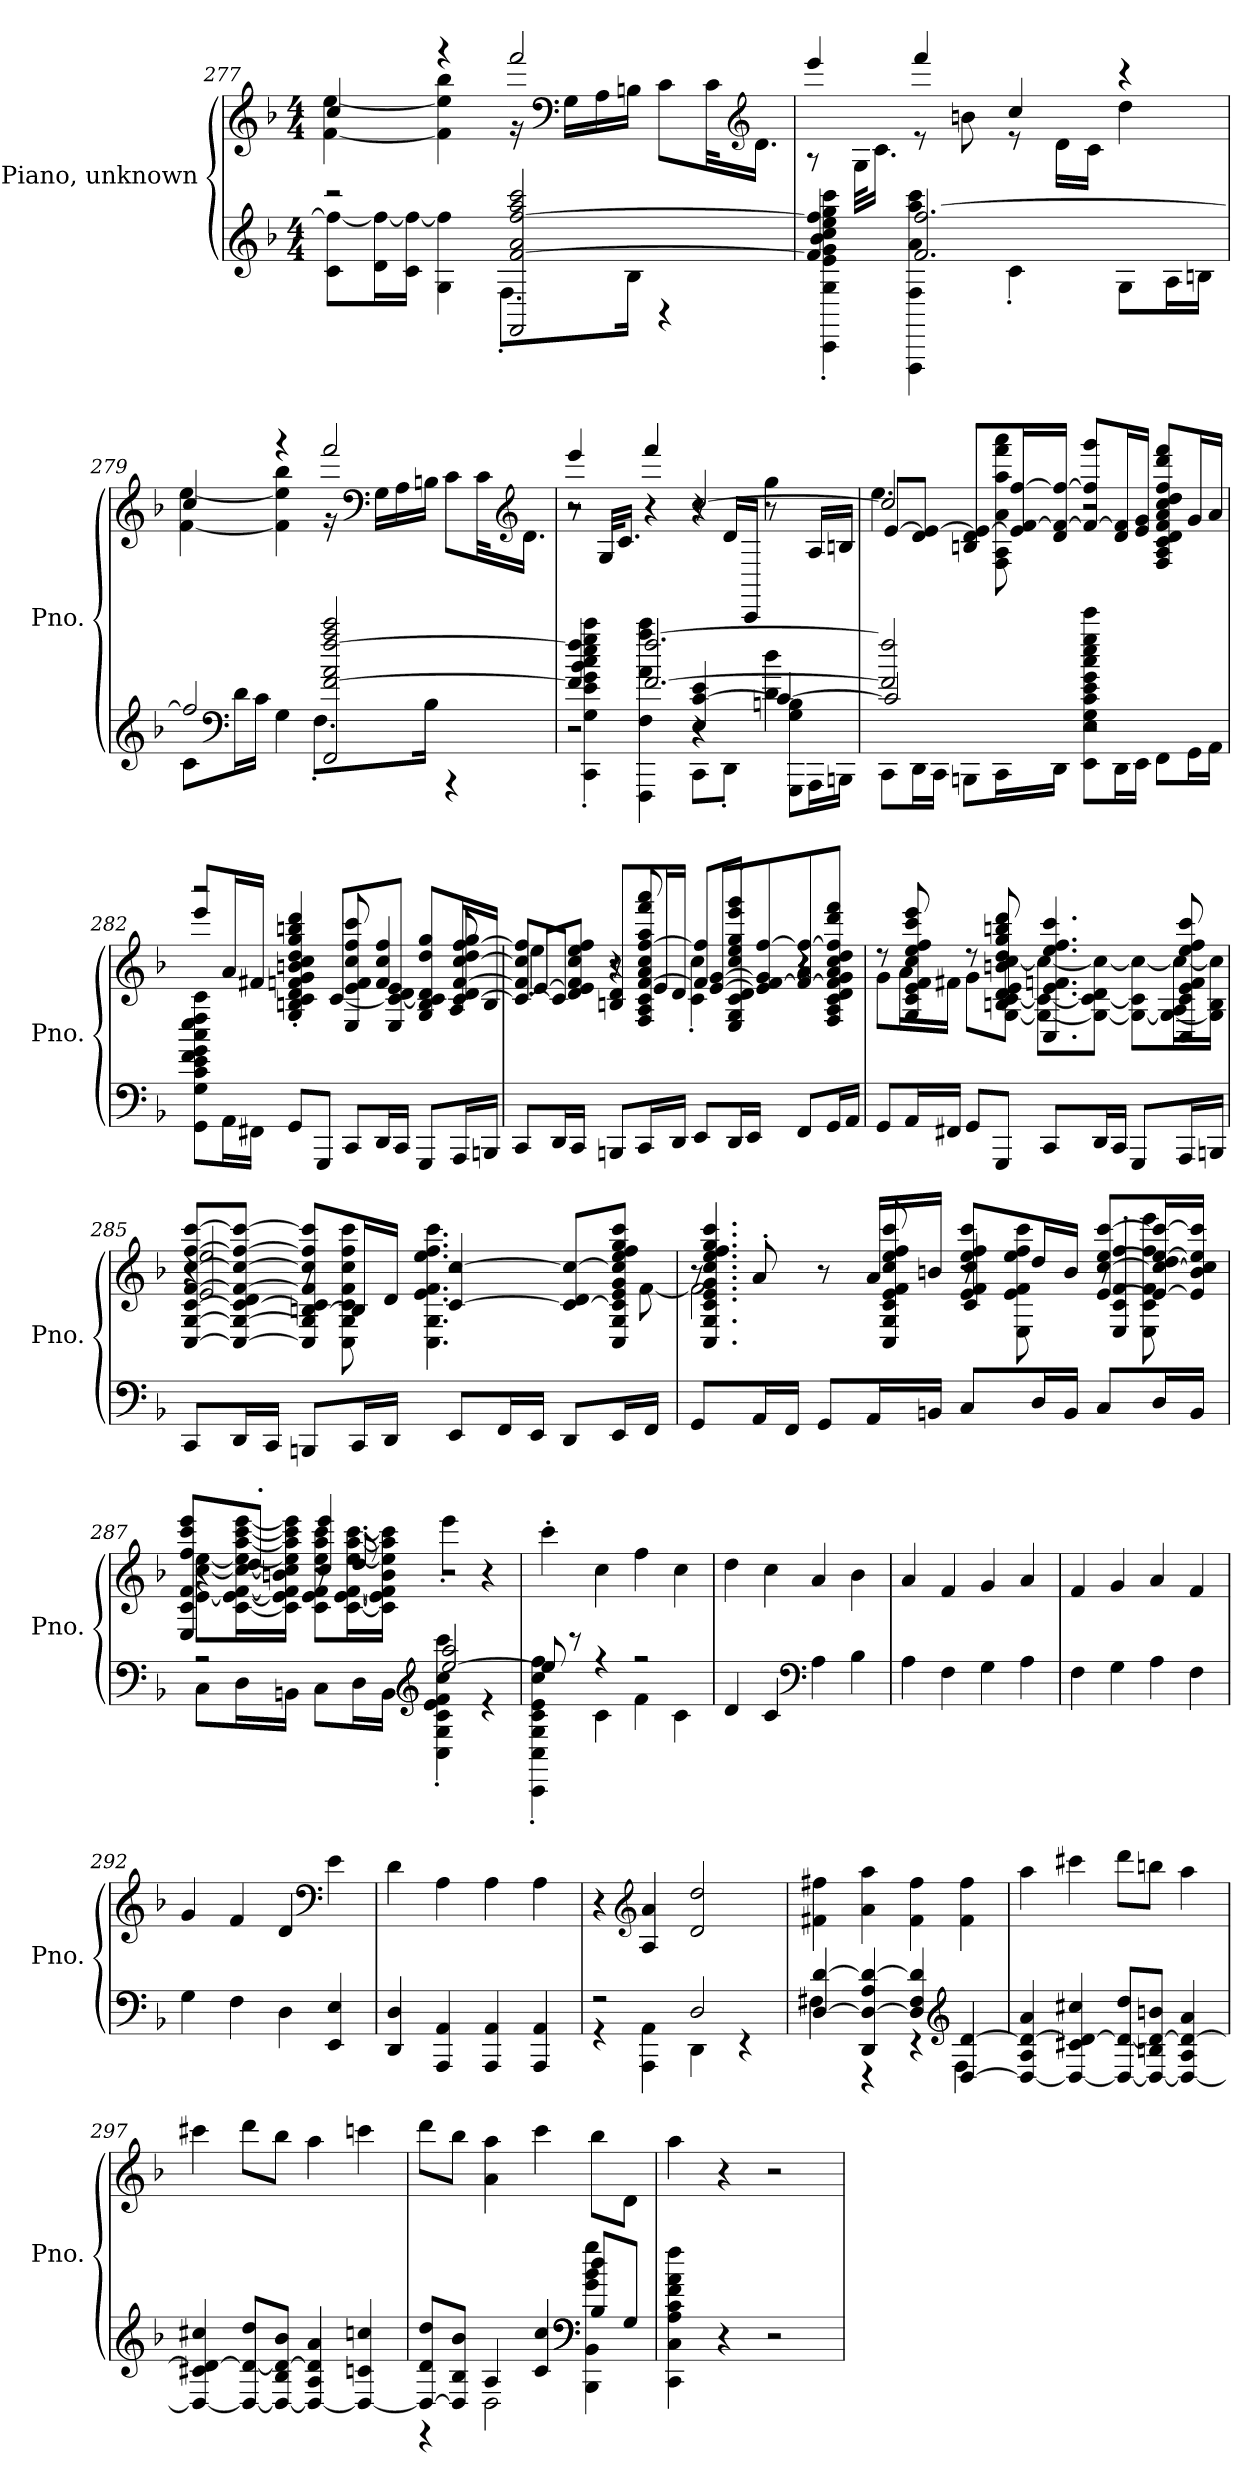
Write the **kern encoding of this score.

**kern	**kern
*part1	*part1
*staff2	*staff1
*I"Piano, unknown	*
*I'Pno.	*
!!LO:LB:g=z
*clefG2	*clefG2
*k[b-]	*k[b-]
*M4/4	*M4/4
=277	=277
*^	*^
2r	8c\ 8ff\_L	4cc/	[4f\ [4ee\
.	16d\ 16ff\_L	.	.
.	16c\ 16ff\_JJ	.	.
.	4G\ 4ff\]	4r	4f\] 4ee\] 4bb-\
2FF/ [2f/ 2a/ [2ff/ 2aa/ 2ccc/	8.F'\L	2fff/	16r
*	*	*clefF4	*
.	.	.	16G\LL
.	.	.	16A\
.	16B-\Jk	.	16Bn\JJ
.	4r	.	8c\L
.	.	.	32c\KL
*	*	*clefG2	*
.	.	.	16.d\JJ
=278	=278	=278	=278
4f/] 4ff/]	4CC\' 4G\' 4e\' 4g\' 4b-\' 4cc\' 4ee\' 4gg\' 4ccc\'	4eee/	8r
.	.	.	32G\KLL
.	.	.	16.c\JJ
2.f/ [2.ff/	4FFF\ 4F\ 4a\ 4aa\ 4ccc\	4fff/	8r
.	.	.	8bn\
.	4c'\	4cc/	8r
.	.	.	16d\LL
.	.	.	16c\JJ
.	8G\L	4r	4dd\
.	16A\L	.	.
.	16Bn\JJ	.	.
!!LO:LB:g=z	!!
=279	=279	=279	=279
2ff/]	8c\L	4cc/	[4f\ [4ee\
*clefF4	*	*	*
.	16d\L	.	.
.	16c\JJ	.	.
.	4G\	4r	4f\] 4ee\] 4bb-\
2FF/ [2f/ 2a/ [2ff/ 2aa/ 2ccc/	8.F'\L	2fff/	16r
*	*	*clefF4	*
.	.	.	16G\LL
.	.	.	16A\
.	16B-\Jk	.	16Bn\JJ
.	4r	.	8c\L
.	.	.	32c\KL
*	*	*clefG2	*
.	.	.	16.d\JJ
=280	=280	=280	=280
*^	*^	*	*^
4f/] 4ff/]	2r	2r	4CC\' 4G\' 4e\' 4g\' 4b-\' 4cc\' 4ee\' 4gg\' 4ccc\'	4eee/	2r	8r
.	.	.	.	.	.	32G/KLL
.	.	.	.	.	.	16.c/JJ
[2.f/ [2.ff/	.	.	4FFF\ 4F\ 4a\ 4aa\ 4ccc\	4r	.	4fff/
.	4r	4E/ [4c/ 4e/	8CC\L	[2cc/	4r	8r
.	.	.	8DD'\J	.	.	16d/LL
.	.	.	.	.	.	16CC/JJ
.	4d\ 4dd\	4c/_	8GGG\ 8G\ 8Bn\L	.	4gg\	8r
.	.	.	16AAA\L	.	.	16A/LL
.	.	.	16BBBn\JJ	.	.	16Bn/JJ
*	*	*v	*v	*	*	*
!!LO:LB:g=z	!!	!!
=281	=281	=281	=281	=281	=281
2f/] 2ff/]	2c/]	8CC\L	2cc/]	4.ee\	[8e/L
.	.	16DD\L	.	.	8d/ 8e/_J
.	.	16CC\JJ	.	.	.
.	.	8BBBn\L	.	.	8Bn/ 8d/ 8e/_L
.	.	16CC\L	.	8F\ 8A\ 8a\ 8aa\ 8fff\ 8aaa\	16e/] [16f/ [16ff/L
.	.	16DD\JJ	.	.	16d/ 16f/_ 16ff/_JJ
2r	2r	8EE\ 8E\ 8G\ 8c\ 8e\ 8g\ 8cc\ 8ee\ 8gg\ 8eee\L	2r	2r	8f/_ 8ff/] 8ggg/L
.	.	16DD\L	.	.	16d/ 16f/]L
.	.	16EE\JJ	.	.	16e/ 16g/JJ
.	.	8FF\L	.	.	8F/ 8A/ 8c/ 8d/ 8f/ 8a/ 8cc/ 8dd/ 8ff/ 8ddd/ 8fff/L
.	.	16GG\L	.	.	16g/L
.	.	16AA\JJ	.	.	16a/JJ
*v	*v	*v	*	*	*
*	*	*v	*v
=282	=282	=282
8GG\ 8G\ 8c\ 8e\ 8f\ 8g\ 8cc\ 8ee\ 8ff\ 8ccc\L	2r	8eee/L
16AA\L	.	16a/L
16FF#X\JJ	.	16f#X/JJ
8GG/L	.	4G/' 4Bn/' 4c/' 4d/' 4fn/' 4g/' 4bn/' 4cc/' 4dd/' 4gg/' 4bbn/' 4ddd/'
8GGG/J	.	.
8CC/L	8E/ 8e/ 8f/ 8cc/ 8ff/ 8ccc/	[8c/L
16DD/L	4f/ 4cc/ 4ff/	8E/ 8c/_ 8d/ 8e/J
16CC/JJ	.	.
8GGG/L	.	8G/ 8B/ 8c/] 8d/ 8dd/ 8gg/L
16AAA/L	[8c/ 8d/ [8f/ [8cc/ 8dd/ [8ff/ 8gg/	16A/L
16BBBn/JJ	.	16B/JJ
!!LO:PB:g=z
=283	=283	=283
*	*	*^
8CC/L	8c/_ 8f/] 8cc/] 8ff/]L	4ee'\	[8e/L
16DD/L	8c/J]	.	8d/ 8e/] 8f/ 8cc/ 8ee/ 8ff/J
16CC/JJ	.	.	.
8BBBn/L	8r	4r	8Bn/ 8d/L
16CC/L	8F/ 8A/ 8c/ [8f/ 8a/ 8cc/ [8ff/ 8aa/ 8fff/ 8aaa/	.	16e/L
16DD/JJ	.	.	16d/JJ
8EE/L	8f/] 8ff/]L	4c\' 4cc\'	[8e/ [8g/L
16DD/L	8E/' 8G/' 8c/' 8d/' 8cc/' 8ee/' 8gg/' 8eee/' 8ggg/'J	.	8e/] [8f/ 8g/] [8ff/
16EE/JJ	.	.	.
8FF/L	4r	4r	8f/_ 8a/ 8ff/_
16GG/L	.	.	8F/ 8A/ 8c/ 8d/ 8f/] 8g/ 8a/ 8cc/ 8dd/ 8ff/] 8ddd/ 8fff/J
16AA/JJ	.	.	.
*	*	*v	*v
=284	=284	=284
8GG/L	8r	8g\L
16AA/L	8G/ 8c/ 8e/ 8f/ 8cc/ 8ee/ 8ff/ 8ccc/ 8eee/	16a\L
16FF#X/JJ	.	16f#X\JJ
8GG/L	8r	8g\L
8GGG/J	8Bn/ 8d/ 8e/ 8bn/ 8dd/ 8gg/ 8bbn/ 8ddd/	[8G\ [8c\ [8cc\J
8CC/L	4.C/ 4.e/ 4.fn/ 4.ee/ 4.ff/ 4.ccc/	8G\_ 8c\_ 8cc\_L
16DD/L	.	8G\_ 8c\_ 8d\ 8cc\_J
16CC/JJ	.	.
8GGG/L	.	8G\_ 8c\] 8cc\_L
16AAA/L	8C/ 8c/ 8e/ 8f/ 8ee/ 8ff/ 8ccc/	16G\_ 16A\ 16cc\_L
16BBBn/JJ	.	16G\] 16B\ 16cc\]JJ
!!LO:LB:g=z
=285	=285	=285
*	*	*^
8CC/L	[8C/ [8G/ [8c/ [8f/ [8cc/ [8ff/ [8ccc/L	4r	2e/ 2ee/
16DD/L	8C/_ 8G/_ 8c/_ 8d/ 8f/_ 8cc/_ 8ff/_ 8ccc/_J	.	.
16CC/JJ	.	.	.
8BBBn/L	8C/] 8G/] [8Bn/ 8c/] 8f/] 8cc/] 8ff/] 8ccc/]L	8r	.
16CC/L	16B/L]	8C\ 8G\ 8c\ 8f\ 8cc\ 8ff\ 8ccc\	.
16DD/JJ	16d/JJ	.	.
8EE/L	[4c/ [4cc/	4.C\ 4.G\ 4.e\ 4.f\ 4.ee\ 4.ff\ 4.ccc\	2r
16FF/L	.	.	.
16EE/JJ	.	.	.
8DD/L	8c/_ 8d/ 8cc/_L	.	.
16EE/L	8C/ 8G/ 8c/] 8e/ 8g/ 8cc/] 8ee/ 8ff/ 8gg/ 8ccc/J	[8f\	.
16FF/JJ	.	.	.
=286	=286	=286	=286
8GG/L	8r	2f\]	4.C/ 4.G/ 4.c/ 4.e/ 4.g/ 4.cc/ 4.ee/ 4.ff/ 4.gg/ 4.ccc/
16AA/L	8a'/	.	.
16FF/JJ	.	.	.
8GG/L	8r	.	.
16AA/L	16a/LL	.	8C/ 8G/ 8c/ 8e/ 8f/ 8cc/ 8ee/ 8ff/ 8ccc/
16BBn/JJ	16bn/JJ	.	.
8C/L	8e/ 8f/ 8ee/ 8ff/ 8ccc/L	8r	4c/ 4cc/
16D/L	16dd/L	8E\ 8e\ 8f\ 8ee\ 8ff\ 8ccc\	.
16BB/JJ	16b/JJ	.	.
8C/L	[8e/ [8cc/ [8ee/ [8ccc/L	8r	4E/' 4c/' 4f/' 4ff/'
16D/L	16e/_ 16cc/_ 16dd/ 16ee/_ 16ccc/_L	8E\ 8c\ 8f\ 8ff\ 8eee\	.
16BB/JJ	16e/] 16b/ 16cc/] 16ee/] 16ccc/]JJ	.	.
!!LO:LB:g=z	!!	!!
=287	=287	=287	=287
*^	*	*	*
2r	8C\L	4r	[8e\ [8cc\ [8ee\L	8E/ 8c/ 8f/ 8ff/ 8ccc/ 8eee/L
.	16D\L	.	[16c\ 16e\_ [16f\ 16cc\_ 16ee\_ [16aa\ [16ccc\ [16eee\L	8dd'/J
.	16BBn\JJ	.	16c\] 16e\] 16f\] 16bn\ 16cc\] 16ee\] 16aa\] 16ccc\] 16eee\]JJ	.
.	8C\L	8r	8c\ 8e\ 8f\ 8ee\ 8aa\ 8ccc\L	4cc/ 4eee/
.	16D\L	8dd'/	[16c\ [16e\ [16f\ [16ee\ [16aa\ [16ccc\L	.
.	16BB\JJ	.	16c\] 16e\] 16f\] 16b\ 16ee\] 16aa\] 16ccc\]JJ	.
*clefG2	*	*	*	*
[2ee/ 2aa/	4C\' 4G\' 4c\' 4e\' 4f\' 4cc\' 4ccc\'	2r	4eee'\	2r
.	4r	.	4r	.
*	*	*v	*v	*v
=288	=288	=288
8ee/]	4CC\' 4C\' 4G\' 4c\' 4e\' 4cc\' 4ff\'	4ccc'\
8r	.	.
4r	4c\	4cc\
2r	4f\	4ff\
.	4c\	4cc\
*v	*v	*
=289	=289
4d/	4dd\
4c/	4cc\
*clefF4	*
4A\	4a/
4B-\	4b-\
=290	=290
4A\	4a/
4F\	4f/
4G\	4g/
4A\	4a/
=291	=291
4F\	4f/
4G\	4g/
4A\	4a/
4F\	4f/
!!LO:LB:g=z
=292	=292
4G\	4g/
4F\	4f/
4D\	4d/
*	*clefF4
4EE/ 4E/	4e\
=293	=293
4DD/ 4D/	4d\
4AAA/ 4AA/	4A\
4AAA/ 4AA/	4A\
4AAA/ 4AA/	4A\
=294	=294
*^	*
2r	4r	4r
*	*	*clefG2
.	4AAA\ 4AA\	4A/ 4a/
2D/	4DD\	2d/ 2dd/
.	4r	.
=295	=295	=295
[4D/ [4d/	4F#X\	4f#X\ 4ff#X\
4DD/ 4D/_ 4A/ 4d/_	4r	4a\ 4aa\
4D/] 4F#/ 4d/]	4r	4f#\ 4ff#\
*clefG2	*	*
[4D/ [4d/	4F#\	4f#\ 4ff#\
*v	*v	*
=296	=296
4D/_ 4A/ 4d/_ 4a/	4aa\
4D/_ 4c#X/ 4d/_ 4cc#X/	4ccc#X\
8D/_ 8d/_ 8dd/L	8ddd\L
8D/_ 8Bn/ 8d/_ 8bn/J	8bbn\J
4D/_ 4A/ 4d/_ 4a/	4aa\
!!LO:LB:g=z
=297	=297
4D/_ 4c#X/ 4d/_ 4cc#X/	4ccc#X\
8D/_ 8d/_ 8dd/L	8ddd\L
8D/_ 8B-/ 8d/_ 8b-/J	8bb-\J
4D/_ 4A/ 4d/] 4a/	4aa\
4D/_ 4cn/ 4ccn/	4cccn\
=298	=298
*^	*
8D/_ 8d/ 8dd/L	4r	8ddd\L
8D/] 8B-/ 8b-/J	.	8bb-\J
4A/	2D\	4a\ 4aa\
4c/ 4cc/	.	4ccc\
*clefF4	*	*
8B-/ 8dd/L	4BBB-\ 4BB-\ 4g\ 4b-\ 4gg\	8bb-\L
8G/J	.	8d\J
*v	*v	*
=299	=299
4CC\ 4C\ 4A\ 4c\ 4f\ 4a\ 4ff\	4aa\
4r	4r
2r	2r
=	=
*-	*-
